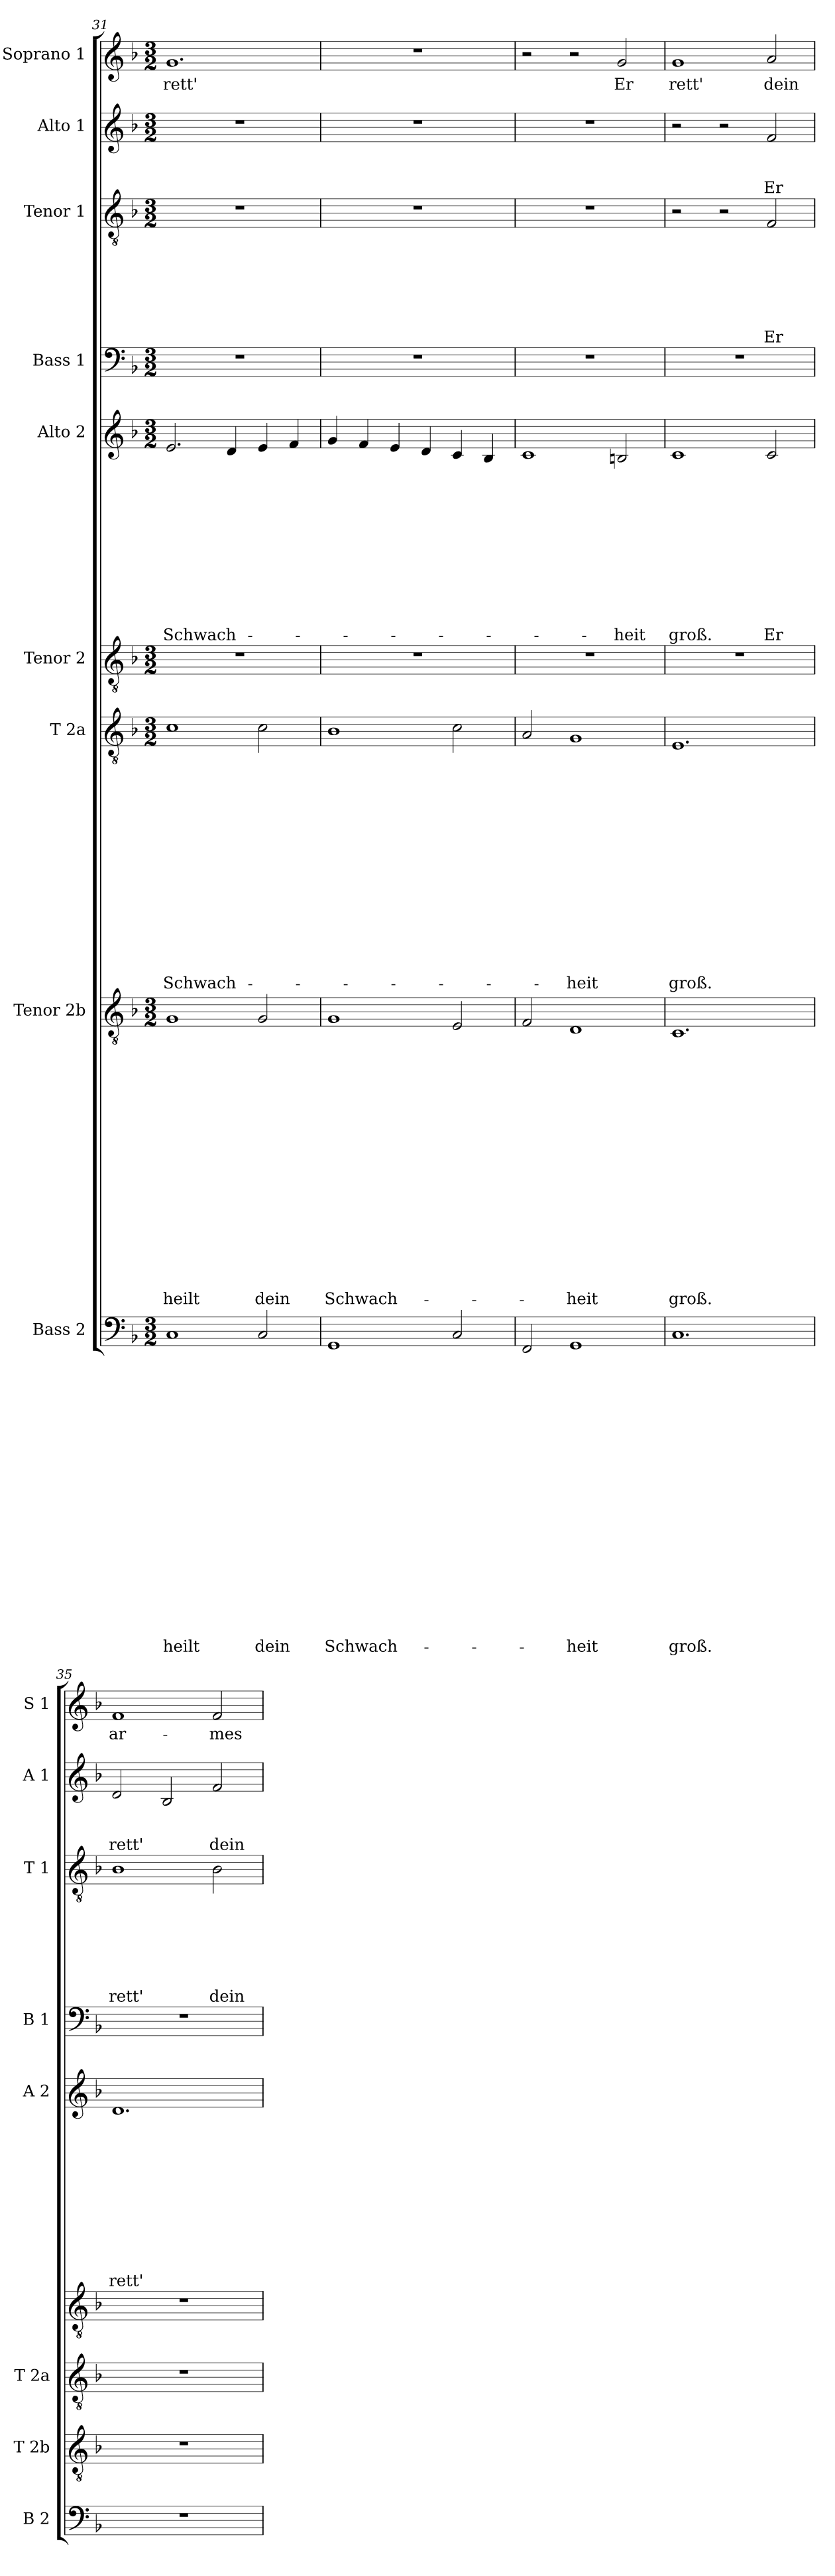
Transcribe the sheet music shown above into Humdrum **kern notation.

**kern	**text	**text	**text	**text	**text	**text	**text	**text	**text	**text	**text	**text	**text	**text	**text	**text	**text	**text	**text	**kern	**text	**text	**text	**text	**text	**text	**text	**text	**text	**text	**text	**text	**text	**text	**text	**text	**text	**kern	**text	**text	**text	**text	**text	**text	**text	**text	**text	**text	**text	**text	**text	**text	**text	**kern	**kern	**text	**text	**text	**text	**text	**text	**text	**text	**text	**text	**text	**kern	**kern	**text	**text	**text	**text	**text	**text	**text	**kern	**text	**text	**text	**kern	**text
*part9	*part9	*part9	*part9	*part9	*part9	*part9	*part9	*part9	*part9	*part9	*part9	*part9	*part9	*part9	*part9	*part9	*part9	*part9	*part9	*part8	*part8	*part8	*part8	*part8	*part8	*part8	*part8	*part8	*part8	*part8	*part8	*part8	*part8	*part8	*part8	*part8	*part8	*part7	*part7	*part7	*part7	*part7	*part7	*part7	*part7	*part7	*part7	*part7	*part7	*part7	*part7	*part7	*part7	*part6	*part5	*part5	*part5	*part5	*part5	*part5	*part5	*part5	*part5	*part5	*part5	*part5	*part4	*part3	*part3	*part3	*part3	*part3	*part3	*part3	*part3	*part2	*part2	*part2	*part2	*part1	*part1
*staff9	*staff9	*staff9	*staff9	*staff9	*staff9	*staff9	*staff9	*staff9	*staff9	*staff9	*staff9	*staff9	*staff9	*staff9	*staff9	*staff9	*staff9	*staff9	*staff9	*staff8	*staff8	*staff8	*staff8	*staff8	*staff8	*staff8	*staff8	*staff8	*staff8	*staff8	*staff8	*staff8	*staff8	*staff8	*staff8	*staff8	*staff8	*staff7	*staff7	*staff7	*staff7	*staff7	*staff7	*staff7	*staff7	*staff7	*staff7	*staff7	*staff7	*staff7	*staff7	*staff7	*staff7	*staff6	*staff5	*staff5	*staff5	*staff5	*staff5	*staff5	*staff5	*staff5	*staff5	*staff5	*staff5	*staff5	*staff4	*staff3	*staff3	*staff3	*staff3	*staff3	*staff3	*staff3	*staff3	*staff2	*staff2	*staff2	*staff2	*staff1	*staff1
*I"Bass 2	*	*	*	*	*	*	*	*	*	*	*	*	*	*	*	*	*	*	*	*I"Tenor 2b	*	*	*	*	*	*	*	*	*	*	*	*	*	*	*	*	*	*I"T 2a	*	*	*	*	*	*	*	*	*	*	*	*	*	*	*	*I"Tenor 2	*I"Alto 2	*	*	*	*	*	*	*	*	*	*	*	*I"Bass 1	*I"Tenor 1	*	*	*	*	*	*	*	*I"Alto 1	*	*	*	*I"Soprano 1	*
*I'B 2	*	*	*	*	*	*	*	*	*	*	*	*	*	*	*	*	*	*	*	*I'T 2b	*	*	*	*	*	*	*	*	*	*	*	*	*	*	*	*	*	*I'T 2a	*	*	*	*	*	*	*	*	*	*	*	*	*	*	*	*	*I'A 2	*	*	*	*	*	*	*	*	*	*	*	*I'B 1	*I'T 1	*	*	*	*	*	*	*	*I'A 1	*	*	*	*I'S 1	*
!!LO:PB:g=z
*clefF4	*	*	*	*	*	*	*	*	*	*	*	*	*	*	*	*	*	*	*	*clefGv2	*	*	*	*	*	*	*	*	*	*	*	*	*	*	*	*	*	*clefGv2	*	*	*	*	*	*	*	*	*	*	*	*	*	*	*	*clefGv2	*clefG2	*	*	*	*	*	*	*	*	*	*	*	*clefF4	*clefGv2	*	*	*	*	*	*	*	*clefG2	*	*	*	*clefG2	*
*k[b-]	*	*	*	*	*	*	*	*	*	*	*	*	*	*	*	*	*	*	*	*k[b-]	*	*	*	*	*	*	*	*	*	*	*	*	*	*	*	*	*	*k[b-]	*	*	*	*	*	*	*	*	*	*	*	*	*	*	*	*k[b-]	*k[b-]	*	*	*	*	*	*	*	*	*	*	*	*k[b-]	*k[b-]	*	*	*	*	*	*	*	*k[b-]	*	*	*	*k[b-]	*
*F:	*	*	*	*	*	*	*	*	*	*	*	*	*	*	*	*	*	*	*	*F:	*	*	*	*	*	*	*	*	*	*	*	*	*	*	*	*	*	*F:	*	*	*	*	*	*	*	*	*	*	*	*	*	*	*	*F:	*F:	*	*	*	*	*	*	*	*	*	*	*	*F:	*F:	*	*	*	*	*	*	*	*F:	*	*	*	*F:	*
*M3/2	*	*	*	*	*	*	*	*	*	*	*	*	*	*	*	*	*	*	*	*M3/2	*	*	*	*	*	*	*	*	*	*	*	*	*	*	*	*	*	*M3/2	*	*	*	*	*	*	*	*	*	*	*	*	*	*	*	*M3/2	*M3/2	*	*	*	*	*	*	*	*	*	*	*	*M3/2	*M3/2	*	*	*	*	*	*	*	*M3/2	*	*	*	*M3/2	*
=31	=31	=31	=31	=31	=31	=31	=31	=31	=31	=31	=31	=31	=31	=31	=31	=31	=31	=31	=31	=31	=31	=31	=31	=31	=31	=31	=31	=31	=31	=31	=31	=31	=31	=31	=31	=31	=31	=31	=31	=31	=31	=31	=31	=31	=31	=31	=31	=31	=31	=31	=31	=31	=31	=31	=31	=31	=31	=31	=31	=31	=31	=31	=31	=31	=31	=31	=31	=31	=31	=31	=31	=31	=31	=31	=31	=31	=31	=31	=31	=31	=31
!	!	!	!	!	!	!	!	!	!	!	!	!	!	!	!	!	!	!	!LO:LY:b	!	!	!	!	!	!	!	!	!	!	!	!	!	!	!	!	!	!LO:LY:b	!	!	!	!	!	!	!	!	!	!	!	!	!	!	!	!LO:LY:b	!	!	!	!	!	!	!	!	!	!	!	!	!LO:LY:b	!	!	!	!	!	!	!	!	!	!	!	!	!	!	!LO:LY:b
1C	.	.	.	.	.	.	.	.	.	.	.	.	.	.	.	.	.	.	heilt	1G	.	.	.	.	.	.	.	.	.	.	.	.	.	.	.	.	heilt	1c	.	.	.	.	.	.	.	.	.	.	.	.	.	.	Schwach-	1.r	2.e/	.	.	.	.	.	.	.	.	.	.	Schwach-	1.r	1.r	.	.	.	.	.	.	.	1.r	.	.	.	1.g	rett'
.	.	.	.	.	.	.	.	.	.	.	.	.	.	.	.	.	.	.	.	.	.	.	.	.	.	.	.	.	.	.	.	.	.	.	.	.	.	.	.	.	.	.	.	.	.	.	.	.	.	.	.	.	.	.	4d/	.	.	.	.	.	.	.	.	.	.	.	.	.	.	.	.	.	.	.	.	.	.	.	.	.	.
!	!	!	!	!	!	!	!	!	!	!	!	!	!	!	!	!	!	!	!LO:LY:b	!	!	!	!	!	!	!	!	!	!	!	!	!	!	!	!	!	!LO:LY:b	!	!	!	!	!	!	!	!	!	!	!	!	!	!	!	!	!	!	!	!	!	!	!	!	!	!	!	!	!	!	!	!	!	!	!	!	!	!	!	!	!	!	!	!
2C/	.	.	.	.	.	.	.	.	.	.	.	.	.	.	.	.	.	.	dein	2G/	.	.	.	.	.	.	.	.	.	.	.	.	.	.	.	.	dein	2c\	.	.	.	.	.	.	.	.	.	.	.	.	.	.	.	.	4e/	.	.	.	.	.	.	.	.	.	.	.	.	.	.	.	.	.	.	.	.	.	.	.	.	.	.
.	.	.	.	.	.	.	.	.	.	.	.	.	.	.	.	.	.	.	.	.	.	.	.	.	.	.	.	.	.	.	.	.	.	.	.	.	.	.	.	.	.	.	.	.	.	.	.	.	.	.	.	.	.	.	4f/	.	.	.	.	.	.	.	.	.	.	.	.	.	.	.	.	.	.	.	.	.	.	.	.	.	.
=32	=32	=32	=32	=32	=32	=32	=32	=32	=32	=32	=32	=32	=32	=32	=32	=32	=32	=32	=32	=32	=32	=32	=32	=32	=32	=32	=32	=32	=32	=32	=32	=32	=32	=32	=32	=32	=32	=32	=32	=32	=32	=32	=32	=32	=32	=32	=32	=32	=32	=32	=32	=32	=32	=32	=32	=32	=32	=32	=32	=32	=32	=32	=32	=32	=32	=32	=32	=32	=32	=32	=32	=32	=32	=32	=32	=32	=32	=32	=32	=32	=32
!	!	!	!	!	!	!	!	!	!	!	!	!	!	!	!	!	!	!	!LO:LY:b	!	!	!	!	!	!	!	!	!	!	!	!	!	!	!	!	!	!LO:LY:b	!	!	!	!	!	!	!	!	!	!	!	!	!	!	!	!	!	!	!	!	!	!	!	!	!	!	!	!	!	!	!	!	!	!	!	!	!	!	!	!	!	!	!	!
1GG	.	.	.	.	.	.	.	.	.	.	.	.	.	.	.	.	.	.	Schwach-	1G	.	.	.	.	.	.	.	.	.	.	.	.	.	.	.	.	Schwach-	1B-	.	.	.	.	.	.	.	.	.	.	.	.	.	.	.	1.r	4g/	.	.	.	.	.	.	.	.	.	.	.	1.r	1.r	.	.	.	.	.	.	.	1.r	.	.	.	1.r	.
.	.	.	.	.	.	.	.	.	.	.	.	.	.	.	.	.	.	.	.	.	.	.	.	.	.	.	.	.	.	.	.	.	.	.	.	.	.	.	.	.	.	.	.	.	.	.	.	.	.	.	.	.	.	.	4f/	.	.	.	.	.	.	.	.	.	.	.	.	.	.	.	.	.	.	.	.	.	.	.	.	.	.
.	.	.	.	.	.	.	.	.	.	.	.	.	.	.	.	.	.	.	.	.	.	.	.	.	.	.	.	.	.	.	.	.	.	.	.	.	.	.	.	.	.	.	.	.	.	.	.	.	.	.	.	.	.	.	4e/	.	.	.	.	.	.	.	.	.	.	.	.	.	.	.	.	.	.	.	.	.	.	.	.	.	.
.	.	.	.	.	.	.	.	.	.	.	.	.	.	.	.	.	.	.	.	.	.	.	.	.	.	.	.	.	.	.	.	.	.	.	.	.	.	.	.	.	.	.	.	.	.	.	.	.	.	.	.	.	.	.	4d/	.	.	.	.	.	.	.	.	.	.	.	.	.	.	.	.	.	.	.	.	.	.	.	.	.	.
2C/	.	.	.	.	.	.	.	.	.	.	.	.	.	.	.	.	.	.	.	2E/	.	.	.	.	.	.	.	.	.	.	.	.	.	.	.	.	.	2c\	.	.	.	.	.	.	.	.	.	.	.	.	.	.	.	.	4c/	.	.	.	.	.	.	.	.	.	.	.	.	.	.	.	.	.	.	.	.	.	.	.	.	.	.
.	.	.	.	.	.	.	.	.	.	.	.	.	.	.	.	.	.	.	.	.	.	.	.	.	.	.	.	.	.	.	.	.	.	.	.	.	.	.	.	.	.	.	.	.	.	.	.	.	.	.	.	.	.	.	4B-/	.	.	.	.	.	.	.	.	.	.	.	.	.	.	.	.	.	.	.	.	.	.	.	.	.	.
=33	=33	=33	=33	=33	=33	=33	=33	=33	=33	=33	=33	=33	=33	=33	=33	=33	=33	=33	=33	=33	=33	=33	=33	=33	=33	=33	=33	=33	=33	=33	=33	=33	=33	=33	=33	=33	=33	=33	=33	=33	=33	=33	=33	=33	=33	=33	=33	=33	=33	=33	=33	=33	=33	=33	=33	=33	=33	=33	=33	=33	=33	=33	=33	=33	=33	=33	=33	=33	=33	=33	=33	=33	=33	=33	=33	=33	=33	=33	=33	=33	=33
2FF/	.	.	.	.	.	.	.	.	.	.	.	.	.	.	.	.	.	.	.	2F/	.	.	.	.	.	.	.	.	.	.	.	.	.	.	.	.	.	2A/	.	.	.	.	.	.	.	.	.	.	.	.	.	.	.	1.r	1c	.	.	.	.	.	.	.	.	.	.	.	1.r	1.r	.	.	.	.	.	.	.	1.r	.	.	.	2r	.
!	!	!	!	!	!	!	!	!	!	!	!	!	!	!	!	!	!	!	!LO:LY:b	!	!	!	!	!	!	!	!	!	!	!	!	!	!	!	!	!	!LO:LY:b	!	!	!	!	!	!	!	!	!	!	!	!	!	!	!	!LO:LY:b	!	!	!	!	!	!	!	!	!	!	!	!	!	!	!	!	!	!	!	!	!	!	!	!	!	!	!	!
1GG	.	.	.	.	.	.	.	.	.	.	.	.	.	.	.	.	.	.	-heit	1D	.	.	.	.	.	.	.	.	.	.	.	.	.	.	.	.	-heit	1G	.	.	.	.	.	.	.	.	.	.	.	.	.	.	-heit	.	.	.	.	.	.	.	.	.	.	.	.	.	.	.	.	.	.	.	.	.	.	.	.	.	.	2r	.
!	!	!	!	!	!	!	!	!	!	!	!	!	!	!	!	!	!	!	!	!	!	!	!	!	!	!	!	!	!	!	!	!	!	!	!	!	!	!	!	!	!	!	!	!	!	!	!	!	!	!	!	!	!	!	!	!	!	!	!	!	!	!	!	!	!	!LO:LY:b	!	!	!	!	!	!	!	!	!	!	!	!	!	!	!LO:LY:b
.	.	.	.	.	.	.	.	.	.	.	.	.	.	.	.	.	.	.	.	.	.	.	.	.	.	.	.	.	.	.	.	.	.	.	.	.	.	.	.	.	.	.	.	.	.	.	.	.	.	.	.	.	.	.	2Bn/	.	.	.	.	.	.	.	.	.	.	-heit	.	.	.	.	.	.	.	.	.	.	.	.	.	2g/	Er
=34	=34	=34	=34	=34	=34	=34	=34	=34	=34	=34	=34	=34	=34	=34	=34	=34	=34	=34	=34	=34	=34	=34	=34	=34	=34	=34	=34	=34	=34	=34	=34	=34	=34	=34	=34	=34	=34	=34	=34	=34	=34	=34	=34	=34	=34	=34	=34	=34	=34	=34	=34	=34	=34	=34	=34	=34	=34	=34	=34	=34	=34	=34	=34	=34	=34	=34	=34	=34	=34	=34	=34	=34	=34	=34	=34	=34	=34	=34	=34	=34	=34
!	!	!	!	!	!	!	!	!	!	!	!	!	!	!	!	!	!	!	!LO:LY:b	!	!	!	!	!	!	!	!	!	!	!	!	!	!	!	!	!	!LO:LY:b	!	!	!	!	!	!	!	!	!	!	!	!	!	!	!	!LO:LY:b	!	!	!	!	!	!	!	!	!	!	!	!	!LO:LY:b	!	!	!	!	!	!	!	!	!	!	!	!	!	!	!LO:LY:b
1.C	.	.	.	.	.	.	.	.	.	.	.	.	.	.	.	.	.	.	groß.	1.C	.	.	.	.	.	.	.	.	.	.	.	.	.	.	.	.	groß.	1.E	.	.	.	.	.	.	.	.	.	.	.	.	.	.	groß.	1.r	1c	.	.	.	.	.	.	.	.	.	.	groß.	1.r	2r	.	.	.	.	.	.	.	2r	.	.	.	1g	rett'
.	.	.	.	.	.	.	.	.	.	.	.	.	.	.	.	.	.	.	.	.	.	.	.	.	.	.	.	.	.	.	.	.	.	.	.	.	.	.	.	.	.	.	.	.	.	.	.	.	.	.	.	.	.	.	.	.	.	.	.	.	.	.	.	.	.	.	.	2r	.	.	.	.	.	.	.	2r	.	.	.	.	.
!	!	!	!	!	!	!	!	!	!	!	!	!	!	!	!	!	!	!	!	!	!	!	!	!	!	!	!	!	!	!	!	!	!	!	!	!	!	!	!	!	!	!	!	!	!	!	!	!	!	!	!	!	!	!	!	!	!	!	!	!	!	!	!	!	!	!LO:LY:b	!	!	!	!	!	!	!	!	!LO:LY:b	!	!	!	!LO:LY:b	!	!LO:LY:b
.	.	.	.	.	.	.	.	.	.	.	.	.	.	.	.	.	.	.	.	.	.	.	.	.	.	.	.	.	.	.	.	.	.	.	.	.	.	.	.	.	.	.	.	.	.	.	.	.	.	.	.	.	.	.	2c/	.	.	.	.	.	.	.	.	.	.	Er	.	2F/	.	.	.	.	.	.	Er	2f/	.	.	Er	2a/	dein
=35	=35	=35	=35	=35	=35	=35	=35	=35	=35	=35	=35	=35	=35	=35	=35	=35	=35	=35	=35	=35	=35	=35	=35	=35	=35	=35	=35	=35	=35	=35	=35	=35	=35	=35	=35	=35	=35	=35	=35	=35	=35	=35	=35	=35	=35	=35	=35	=35	=35	=35	=35	=35	=35	=35	=35	=35	=35	=35	=35	=35	=35	=35	=35	=35	=35	=35	=35	=35	=35	=35	=35	=35	=35	=35	=35	=35	=35	=35	=35	=35	=35
!	!	!	!	!	!	!	!	!	!	!	!	!	!	!	!	!	!	!	!	!	!	!	!	!	!	!	!	!	!	!	!	!	!	!	!	!	!	!	!	!	!	!	!	!	!	!	!	!	!	!	!	!	!	!	!	!	!	!	!	!	!	!	!	!	!	!LO:LY:b	!	!	!	!	!	!	!	!	!LO:LY:b	!	!	!	!LO:LY:b	!	!LO:LY:b
1.r	.	.	.	.	.	.	.	.	.	.	.	.	.	.	.	.	.	.	.	1.r	.	.	.	.	.	.	.	.	.	.	.	.	.	.	.	.	.	1.r	.	.	.	.	.	.	.	.	.	.	.	.	.	.	.	1.r	1.d	.	.	.	.	.	.	.	.	.	.	rett'	1.r	1B-	.	.	.	.	.	.	rett'	2d/	.	.	rett'	1f	ar-
.	.	.	.	.	.	.	.	.	.	.	.	.	.	.	.	.	.	.	.	.	.	.	.	.	.	.	.	.	.	.	.	.	.	.	.	.	.	.	.	.	.	.	.	.	.	.	.	.	.	.	.	.	.	.	.	.	.	.	.	.	.	.	.	.	.	.	.	.	.	.	.	.	.	.	.	2B-/	.	.	.	.	.
!	!	!	!	!	!	!	!	!	!	!	!	!	!	!	!	!	!	!	!	!	!	!	!	!	!	!	!	!	!	!	!	!	!	!	!	!	!	!	!	!	!	!	!	!	!	!	!	!	!	!	!	!	!	!	!	!	!	!	!	!	!	!	!	!	!	!	!	!	!	!	!	!	!	!	!LO:LY:b	!	!	!	!LO:LY:b	!	!LO:LY:b
.	.	.	.	.	.	.	.	.	.	.	.	.	.	.	.	.	.	.	.	.	.	.	.	.	.	.	.	.	.	.	.	.	.	.	.	.	.	.	.	.	.	.	.	.	.	.	.	.	.	.	.	.	.	.	.	.	.	.	.	.	.	.	.	.	.	.	.	2B-\	.	.	.	.	.	.	dein	2f/	.	.	dein	2f/	-mes
=	=	=	=	=	=	=	=	=	=	=	=	=	=	=	=	=	=	=	=	=	=	=	=	=	=	=	=	=	=	=	=	=	=	=	=	=	=	=	=	=	=	=	=	=	=	=	=	=	=	=	=	=	=	=	=	=	=	=	=	=	=	=	=	=	=	=	=	=	=	=	=	=	=	=	=	=	=	=	=	=	=
*-	*-	*-	*-	*-	*-	*-	*-	*-	*-	*-	*-	*-	*-	*-	*-	*-	*-	*-	*-	*-	*-	*-	*-	*-	*-	*-	*-	*-	*-	*-	*-	*-	*-	*-	*-	*-	*-	*-	*-	*-	*-	*-	*-	*-	*-	*-	*-	*-	*-	*-	*-	*-	*-	*-	*-	*-	*-	*-	*-	*-	*-	*-	*-	*-	*-	*-	*-	*-	*-	*-	*-	*-	*-	*-	*-	*-	*-	*-	*-	*-	*-
